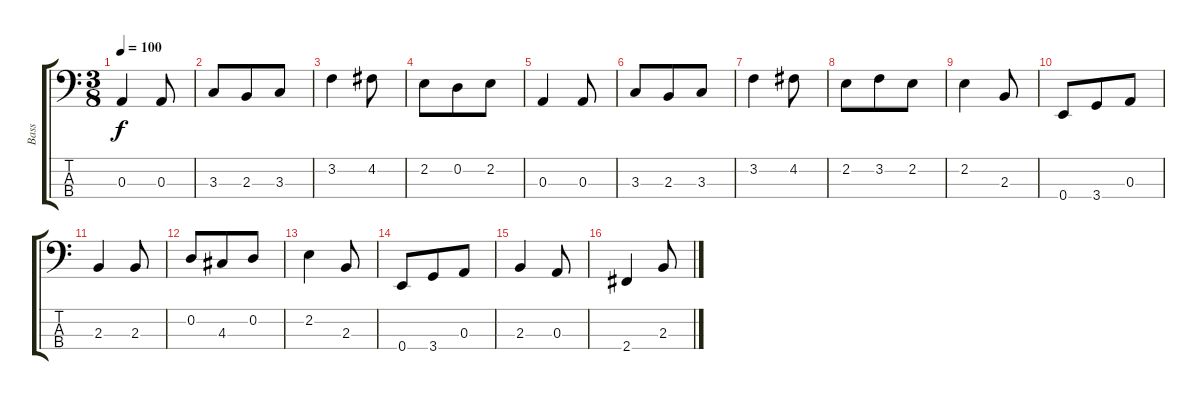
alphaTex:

\track ("Bass" "Bass") {instrument electricbasspick}
\staff {score tabs}
\tuning (G2 D2 A1 E1) {hide}
\ts (3 8)
\tempo 100
\clef f4
\ks c
0.3.4{dy f} 0.3.8 |
3.3.8 2.3.8 3.3.8 |
3.2.4 4.2.8 |
2.2.8 0.2.8 2.2.8 |
0.3.4 0.3.8 |
3.3.8 2.3.8 3.3.8 |
3.2.4 4.2.8 |
2.2.8 3.2.8 2.2.8 |
2.2.4 2.3.8 |
0.4.8 3.4.8 0.3.8 |
2.3.4 2.3.8 |
0.2.8 4.3.8 0.2.8 |
2.2.4 2.3.8 |
0.4.8 3.4.8 0.3.8 |
2.3.4 0.3.8 |
2.4.4 2.3.8
